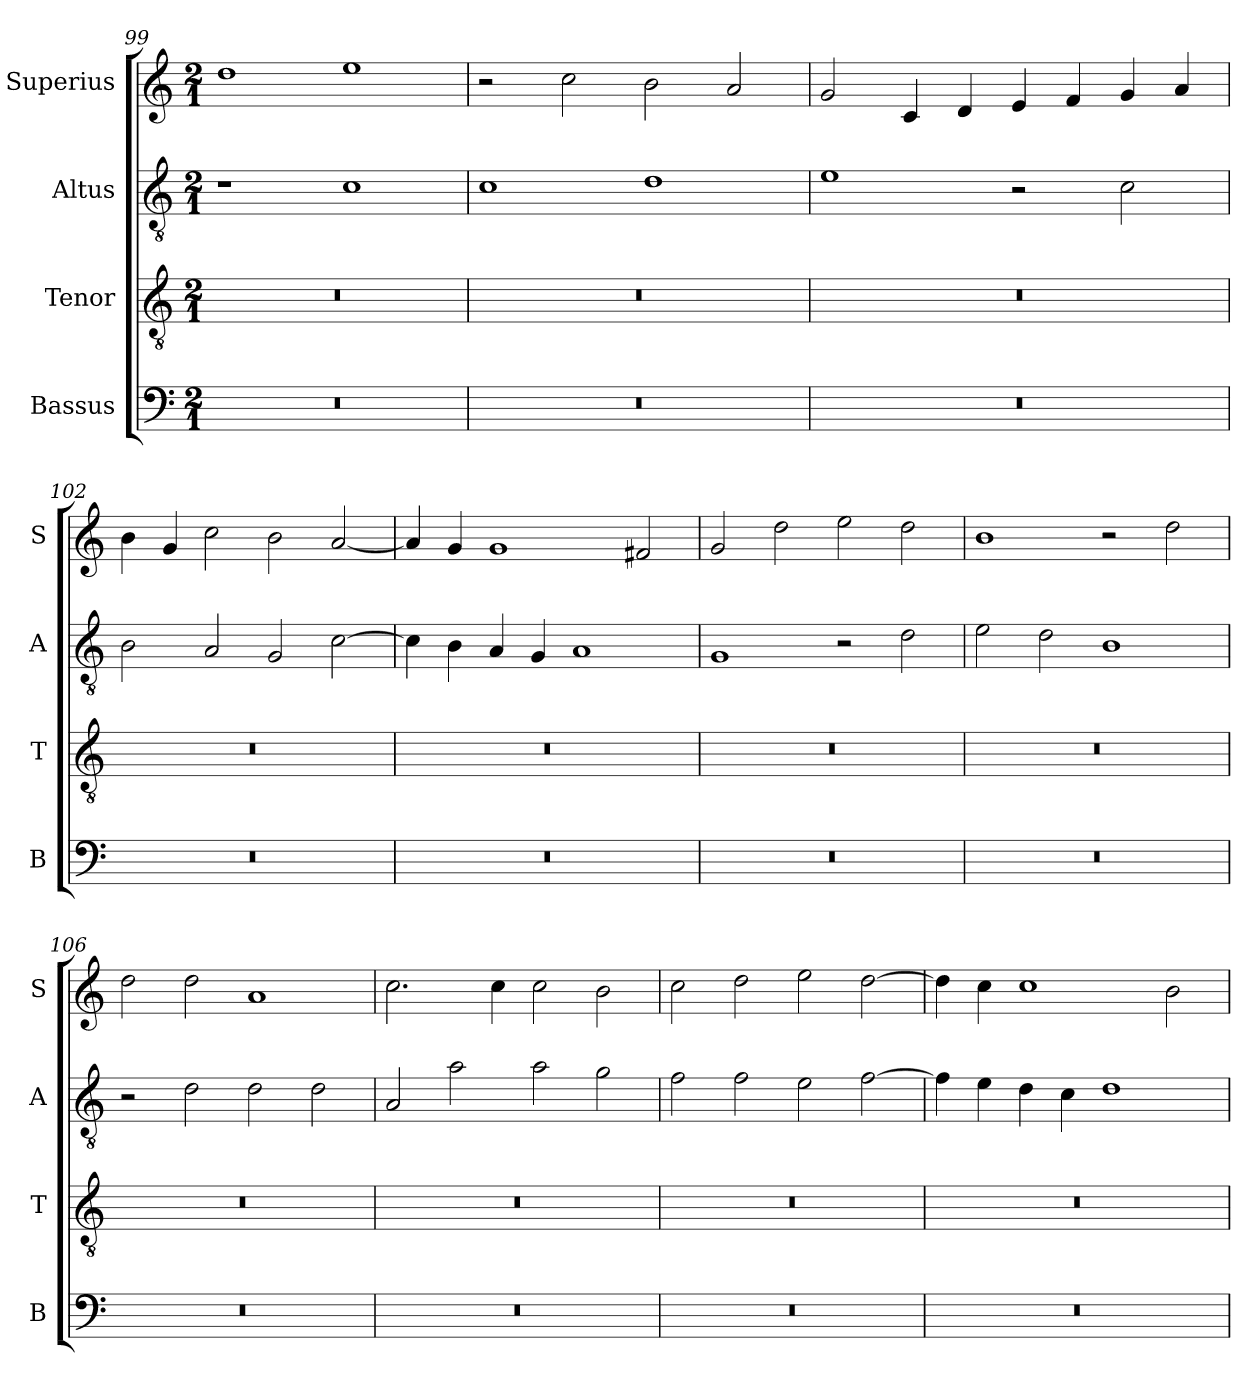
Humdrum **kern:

**kern	**kern	**kern	**kern
*part4	*part3	*part2	*part1
*staff4	*staff3	*staff2	*staff1
*I"Bassus	*I"Tenor	*I"Altus	*I"Superius
*I'B	*I'T	*I'A	*I'S
*clefF4	*clefGv2	*clefGv2	*clefG2
*k[]	*k[]	*k[]	*k[]
*C:	*C:	*C:	*C:
*M2/1	*M2/1	*M2/1	*M2/1
=99	=99	=99	=99
0r	0r	1r	1dd
.	.	1c	1ee
=100	=100	=100	=100
0r	0r	1c	2r
.	.	.	2cc
.	.	1d	2b
.	.	.	2a
=101	=101	=101	=101
0r	0r	1e	2g
.	.	.	4c
.	.	.	4d
.	.	2r	4e
.	.	.	4f
.	.	2c	4g
.	.	.	4a
=102	=102	=102	=102
0r	0r	2B	4b
.	.	.	4g
.	.	2A	2cc
.	.	2G	2b
.	.	[2c	[2a
=103	=103	=103	=103
0r	0r	4c]	4a]
.	.	4B	4g
.	.	4A	1g
.	.	4G	.
.	.	1A	.
.	.	.	2f#X
=104	=104	=104	=104
0r	0r	1G	2g
.	.	.	2dd
.	.	2r	2ee
.	.	2d	2dd
=105	=105	=105	=105
0r	0r	2e	1b
.	.	2d	.
.	.	1B	2r
.	.	.	2dd
=106	=106	=106	=106
0r	0r	2r	2dd
.	.	2d	2dd
.	.	2d	1a
.	.	2d	.
=107	=107	=107	=107
0r	0r	2A	2.cc
.	.	2a	.
.	.	.	4cc
.	.	2a	2cc
.	.	2g	2b
=108	=108	=108	=108
0r	0r	2f	2cc
.	.	2f	2dd
.	.	2e	2ee
.	.	[2f	[2dd
=109	=109	=109	=109
0r	0r	4f]	4dd]
.	.	4e	4cc
.	.	4d	1cc
.	.	4c	.
.	.	1d	.
.	.	.	2b
=	=	=	=
*-	*-	*-	*-
